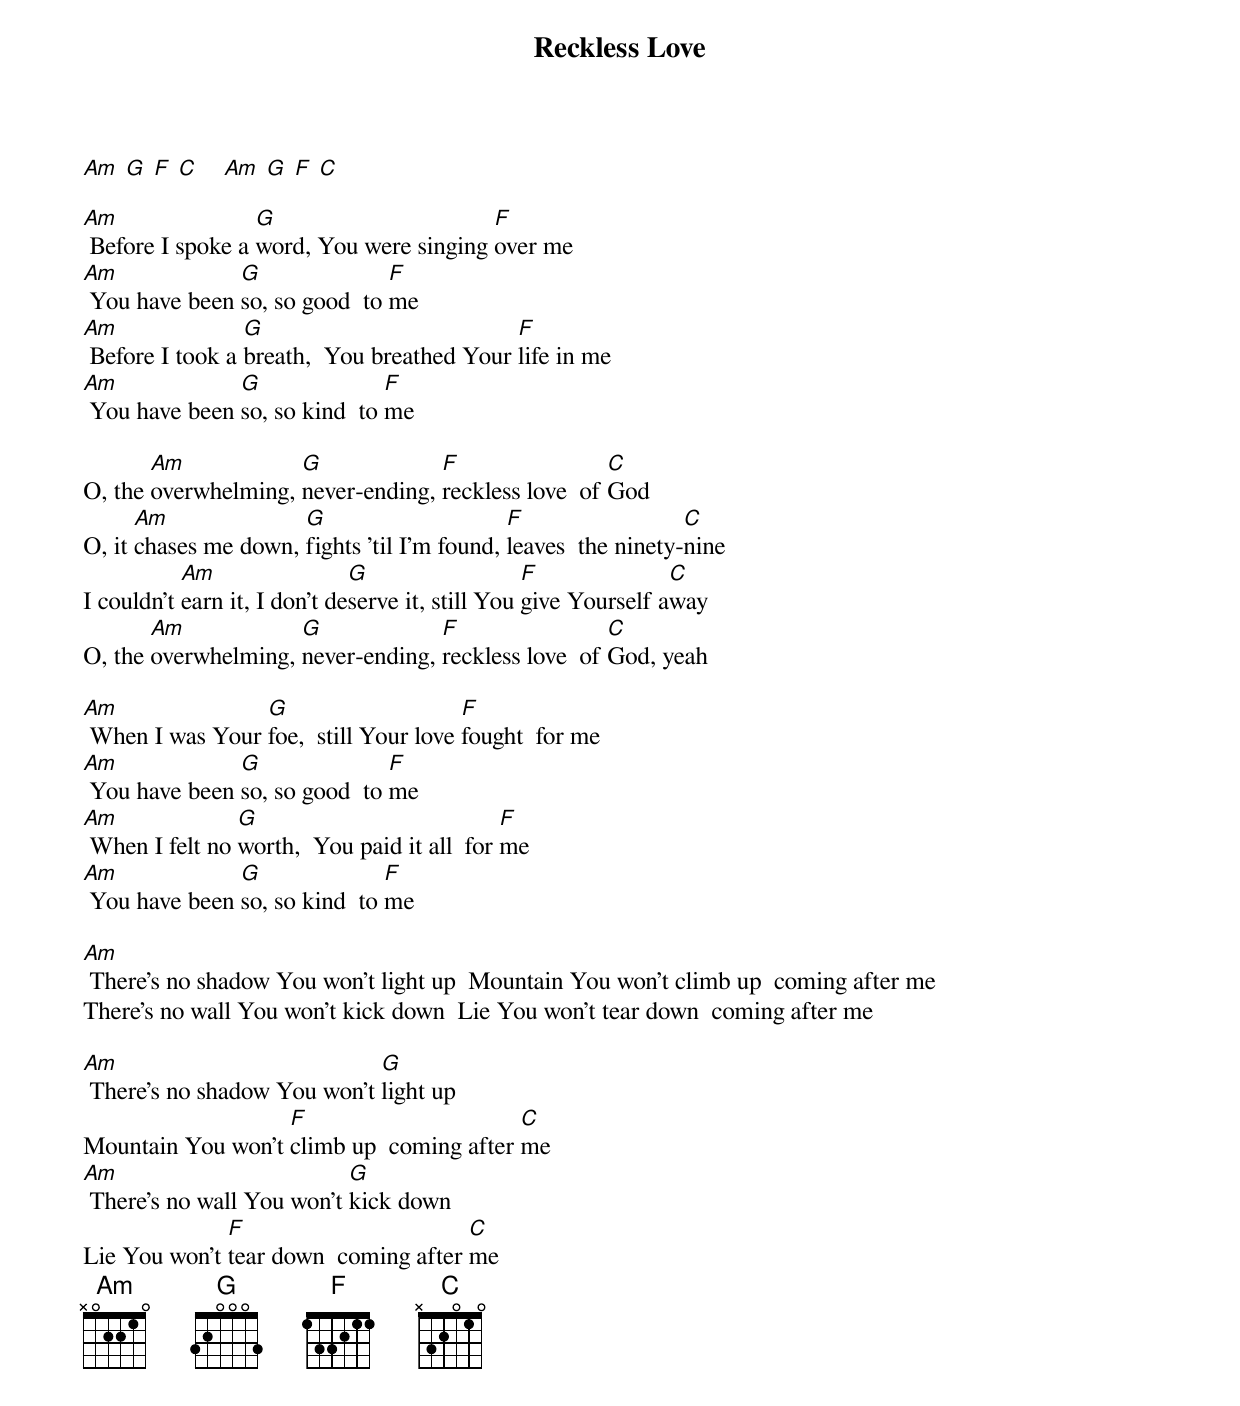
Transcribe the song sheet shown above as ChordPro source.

{title: Reckless Love}
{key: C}
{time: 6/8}
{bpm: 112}
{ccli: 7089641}
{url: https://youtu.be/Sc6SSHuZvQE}
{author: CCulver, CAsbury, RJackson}
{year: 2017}
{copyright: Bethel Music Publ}

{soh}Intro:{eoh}
[Am] [G] [F] [C]    [Am] [G] [F] [C]

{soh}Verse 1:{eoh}
[Am] Before I spoke a [G]word, You were singing [F]over me
[Am] You have been [G]so, so good  to [F]me
[Am] Before I took a [G]breath,  You breathed Your [F]life in me
[Am] You have been [G]so, so kind  to [F]me

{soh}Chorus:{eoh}
O, the [Am]overwhelming, [G]never-ending, [F]reckless love  of [C]God
O, it [Am]chases me down, [G]fights 'til I'm found, [F]leaves  the ninety-[C]nine
I couldn't [Am]earn it, I don't de[G]serve it, still You [F]give Yourself a[C]way
O, the [Am]overwhelming, [G]never-ending, [F]reckless love  of [C]God, yeah

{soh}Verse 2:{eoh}
[Am] When I was Your [G]foe,  still Your love [F]fought  for me
[Am] You have been [G]so, so good  to [F]me
[Am] When I felt no [G]worth,  You paid it all  for [F]me
[Am] You have been [G]so, so kind  to [F]me

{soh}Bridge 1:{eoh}
[Am] There's no shadow You won't light up  Mountain You won't climb up  coming after me
There's no wall You won't kick down  Lie You won't tear down  coming after me

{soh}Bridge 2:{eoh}
[Am] There's no shadow You won't [G]light up
Mountain You won't [F]climb up  coming after [C]me
[Am] There's no wall You won't [G]kick down
Lie You won't [F]tear down  coming after [C]me
